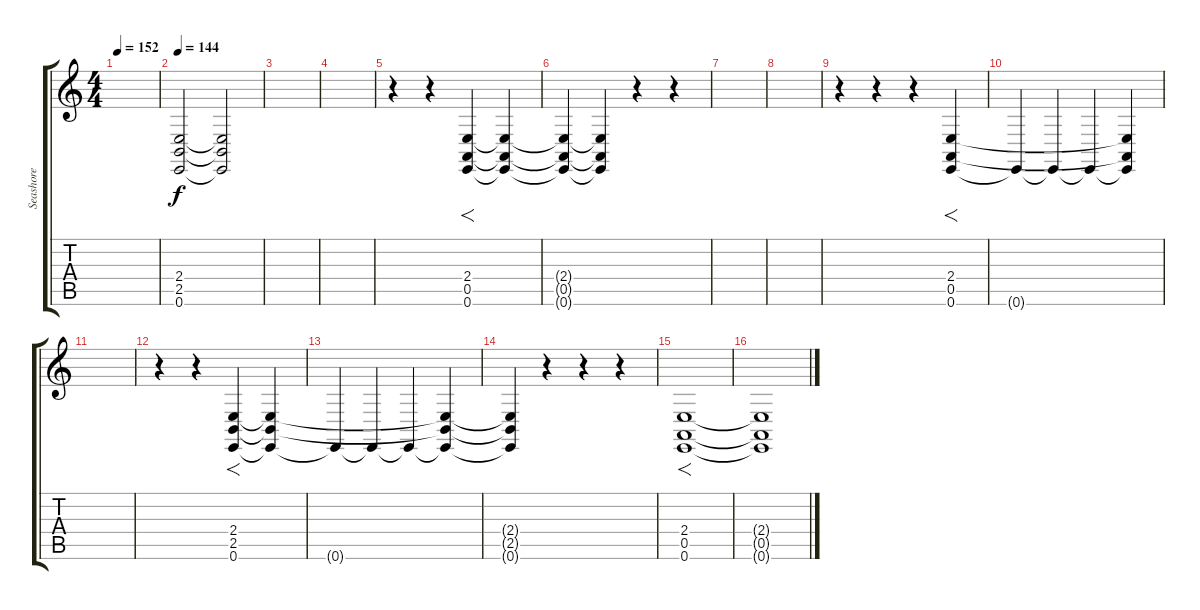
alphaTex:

\track ("Seashore" "Seashore") {instrument seashore}
\staff {score tabs}
\tuning (E4 B3 G3 D3 A2 E2) {hide}
\ts (4 4)
\tempo 152
\clef g2
\ks c
|
\tempo 144
(2.4{t} 2.5{t} 0.6{t}).2 (2.4{t} 2.5{t} 0.6{t}).2 |
|
|
r.4 r.4 (2.4 0.5 0.6).4{f} (2.4{t} 0.5{t} 0.6{t}).4 |
(2.4{t} 0.5{t} 0.6{t}).4 (2.4{t} 0.5{t} 0.6{t}).4 r.4 r.4 |
|
|
r.4 r.4 r.4 (2.4 0.5 0.6).4{f} |
0.6{t}.4 0.6{t}.4 0.6{t}.4 (2.4{t} 0.5{t} 0.6{t}).4 |
|
r.4 r.4 (2.4 2.5 0.6).4{f} (2.4{t} 2.5{t} 0.6{t}).4 |
0.6{t}.4 0.6{t}.4 0.6{t}.4 (2.4{t} 2.5{t} 0.6{t}).4 |
(2.4{t} 2.5{t} 0.6{t}).4 r.4 r.4 r.4 |
(2.4 0.5 0.6).1{f} |
(2.4{t} 0.5{t} 0.6{t}).1
